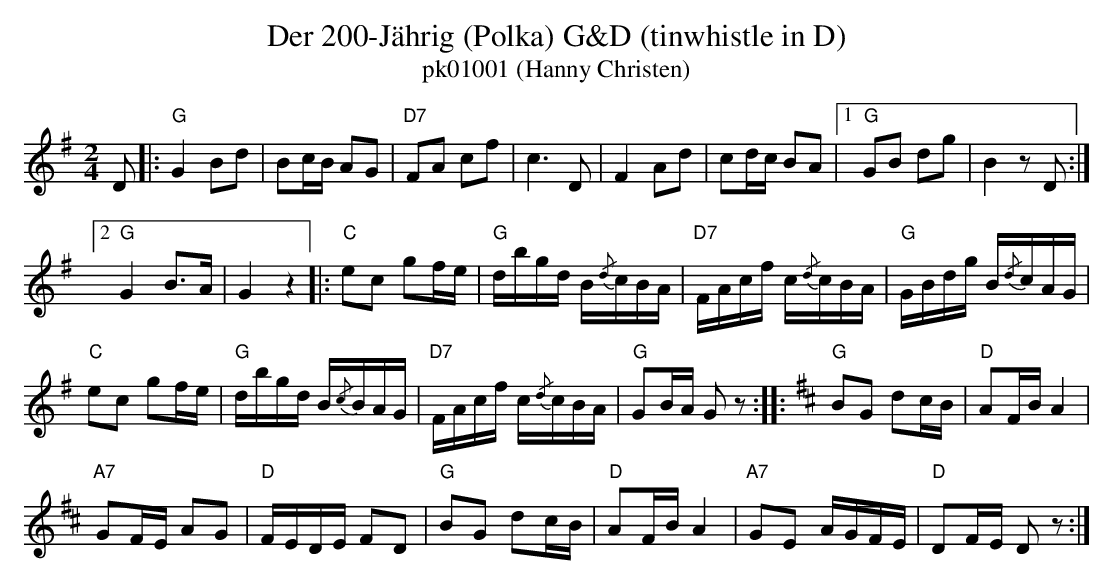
X:1
T:Der 200-J\"ahrig (Polka) G&D (tinwhistle in D)
T:pk01001 (Hanny Christen)
M:2/4
L:1/16
K:G %%MIDI gchordon
D2 |: "G"G4 B2d2 | B2cB A2G2 | "D7"F2A2 c2f2 | c6D2 | F4A2d2 | c2dc B2A2 |1 "G"G2B2 d2g2 | B4z2D2 :|2
"G"G4B3A | G4z4 |: "C"e2c2 g2fe | "G"dbgd B{/d}cBA | "D7"FAcf c{/d}cBA | "G"GBdg B{/d}cAG |
"C"e2c2 g2fe | "G"dbgd B{/c}BAG | "D7"FAcf c{/d}cBA | "G"G2BA G2z2 :: [K:D] "G"B2G2 d2cB | "D"A2FBA4 |
"A7"G2FE A2G2 | "D"FEDE F2D2 | "G"B2G2 d2cB | "D"A2FBA4 | "A7"G2E2 AGFE | "D"D2FE D2z2 :|
